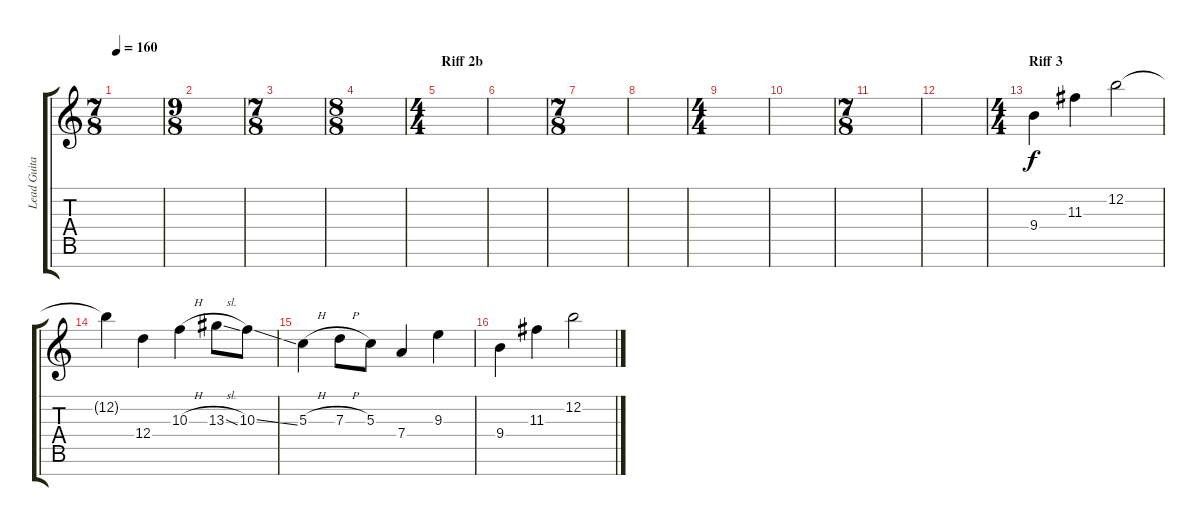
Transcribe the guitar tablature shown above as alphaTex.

\track ("Lead Guitar" "Lead Guita") {instrument distortionguitar}
\staff {score tabs}
\tuning (E4 B3 G3 D3 A2 E2 B1) {hide}
\ts (7 8)
\tempo 160
\clef g2
\ks c
|
\ts (9 8)
|
\ts (7 8)
|
\ts (8 8)
|
\ts (4 4)
\section ("" "Riff 2b")
|
|
\ts (7 8)
|
|
\ts (4 4)
|
|
\ts (7 8)
|
|
\ts (4 4)
\section ("" "Riff 3")
9.4.4 11.3.4 12.2.2 |
12.2{t}.4 12.4.4 10.3{h}.4 13.3{sl}.8 10.3{ss}.8 |
5.3{h}.4 7.3{h}.8 5.3.8 7.4.4 9.3.4 |
9.4.4 11.3.4 12.2.2
